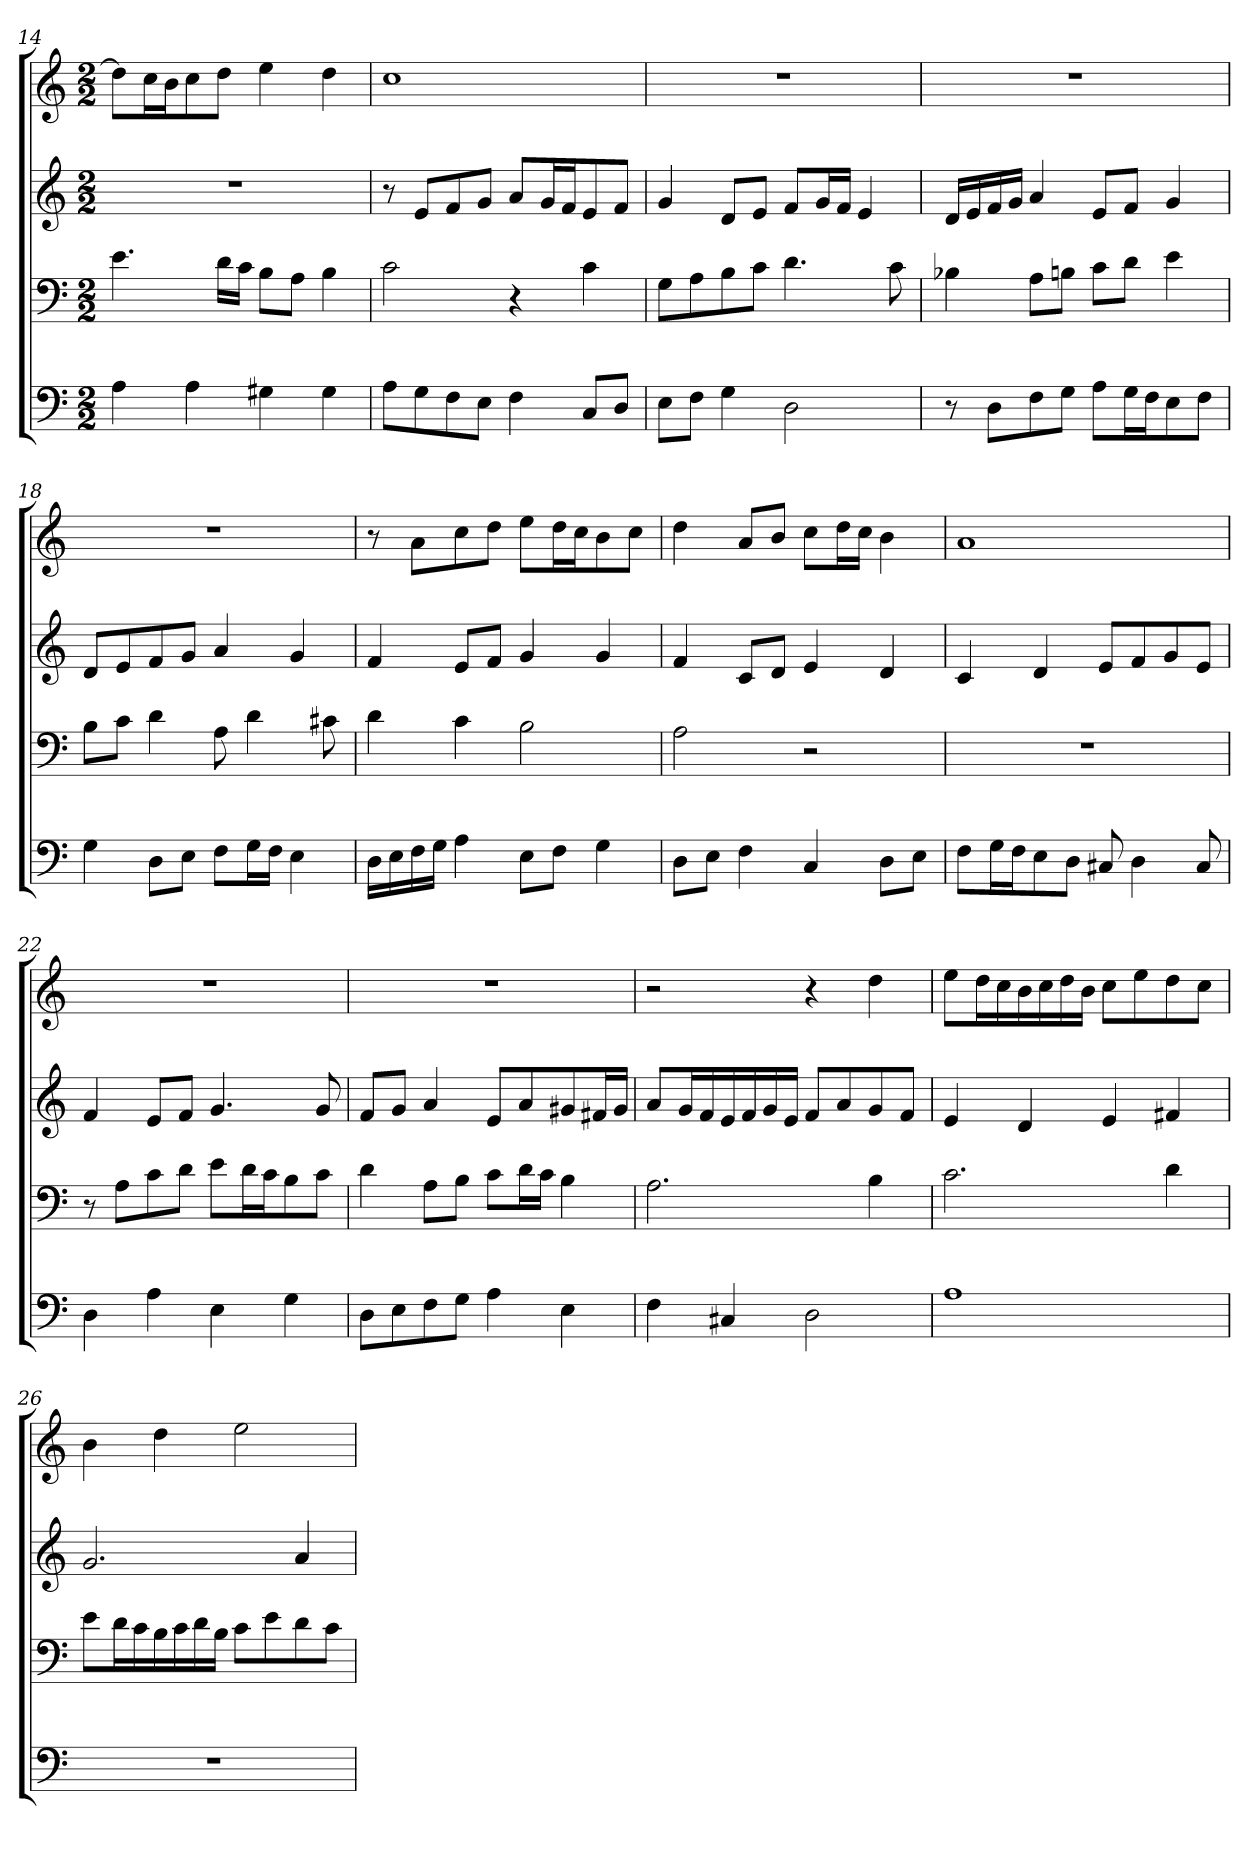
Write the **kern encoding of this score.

**kern	**kern	**kern	**kern
*part4	*part3	*part2	*part1
*staff4	*staff3	*staff2	*staff1
*clefF4	*clefF4	*clefG2	*clefG2
*k[]	*k[]	*k[]	*k[]
*D:dor	*D:dor	*D:dor	*D:dor
*M2/2	*M2/2	*M2/2	*M2/2
=14	=14	=14	=14
4A	4.e	1r	8dd\L]
.	.	.	16cc\L
.	.	.	16b\J
4A	.	.	8cc\
.	16d\LL	.	8dd\J
.	16c\JJ	.	.
4G#X	8B\L	.	4ee
.	8A\J	.	.
4G#	4B	.	4dd
=15	=15	=15	=15
8A\L	2c	8r	1cc
8G\	.	8e/L	.
8F\	.	8f/	.
8E\J	.	8g/J	.
4F	4r	8a/L	.
.	.	16g/L	.
.	.	16f/J	.
8C/L	4c	8e/	.
8D/J	.	8f/J	.
=16	=16	=16	=16
8E\L	8G\L	4g	1r
8F\J	8A\	.	.
4G	8B\	8d/L	.
.	8c\J	8e/J	.
2D	4.d	8f/L	.
.	.	16g/L	.
.	.	16f/JJ	.
.	.	4e	.
.	8c	.	.
=17	=17	=17	=17
8r	4B-X	16d/LL	1r
.	.	16e/	.
8D\L	.	16f/	.
.	.	16g/JJ	.
8F\	8A\L	4a	.
8G\J	8Bn\J	.	.
8A\L	8c\L	8e/L	.
16G\L	8d\J	8f/J	.
16F\J	.	.	.
8E\	4e	4g	.
8F\J	.	.	.
=18	=18	=18	=18
4G	8B\L	8d/L	1r
.	8c\J	8e/	.
8D\L	4d	8f/	.
8E\J	.	8g/J	.
8F\L	8A	4a	.
16G\L	4d	.	.
16F\JJ	.	.	.
4E	.	4g	.
.	8c#X	.	.
=19	=19	=19	=19
16D\LL	4d	4f	8r
16E\	.	.	.
16F\	.	.	8a\L
16G\JJ	.	.	.
4A	4c	8e/L	8cc\
.	.	8f/J	8dd\J
8E\L	2B	4g	8ee\L
8F\J	.	.	16dd\L
.	.	.	16cc\J
4G	.	4g	8b\
.	.	.	8cc\J
=20	=20	=20	=20
8D\L	2A	4f	4dd
8E\J	.	.	.
4F	.	8c/L	8a/L
.	.	8d/J	8b/J
4C	2r	4e	8cc\L
.	.	.	16dd\L
.	.	.	16cc\JJ
8D\L	.	4d	4b
8E\J	.	.	.
=21	=21	=21	=21
8F\L	1r	4c	1a
16G\L	.	.	.
16F\J	.	.	.
8E\	.	4d	.
8D\J	.	.	.
8C#X	.	8e/L	.
4D	.	8f/	.
.	.	8g/	.
8C#	.	8e/J	.
=22	=22	=22	=22
4D	8r	4f	1r
.	8A\L	.	.
4A	8c\	8e/L	.
.	8d\J	8f/J	.
4E	8e\L	4.g	.
.	16d\L	.	.
.	16c\J	.	.
4G	8B\	.	.
.	8c\J	8g	.
=23	=23	=23	=23
8D\L	4d	8f/L	1r
8E\	.	8g/J	.
8F\	8A\L	4a	.
8G\J	8B\J	.	.
4A	8c\L	8e/L	.
.	16d\L	8a/	.
.	16c\JJ	.	.
4E	4B	8g#X/	.
.	.	16f#X/L	.
.	.	16g#/JJ	.
=24	=24	=24	=24
4F	2.A	8a/L	2r
.	.	16g/L	.
.	.	16f/	.
4C#X	.	16e/	.
.	.	16f/	.
.	.	16g/	.
.	.	16e/JJ	.
2D	.	8f/L	4r
.	.	8a/	.
.	4B	8g/	4dd
.	.	8f/J	.
=25	=25	=25	=25
1A	2.c	4e	8ee\L
.	.	.	16dd\L
.	.	.	16cc\
.	.	4d	16b\
.	.	.	16cc\
.	.	.	16dd\
.	.	.	16b\JJ
.	.	4e	8cc\L
.	.	.	8ee\
.	4d	4f#X	8dd\
.	.	.	8cc\J
=26	=26	=26	=26
1r	8e\L	2.g	4b
.	16d\L	.	.
.	16c\	.	.
.	16B\	.	4dd
.	16c\	.	.
.	16d\	.	.
.	16B\JJ	.	.
.	8c\L	.	2ee
.	8e\	.	.
.	8d\	4a	.
.	8c\J	.	.
=	=	=	=
*-	*-	*-	*-
